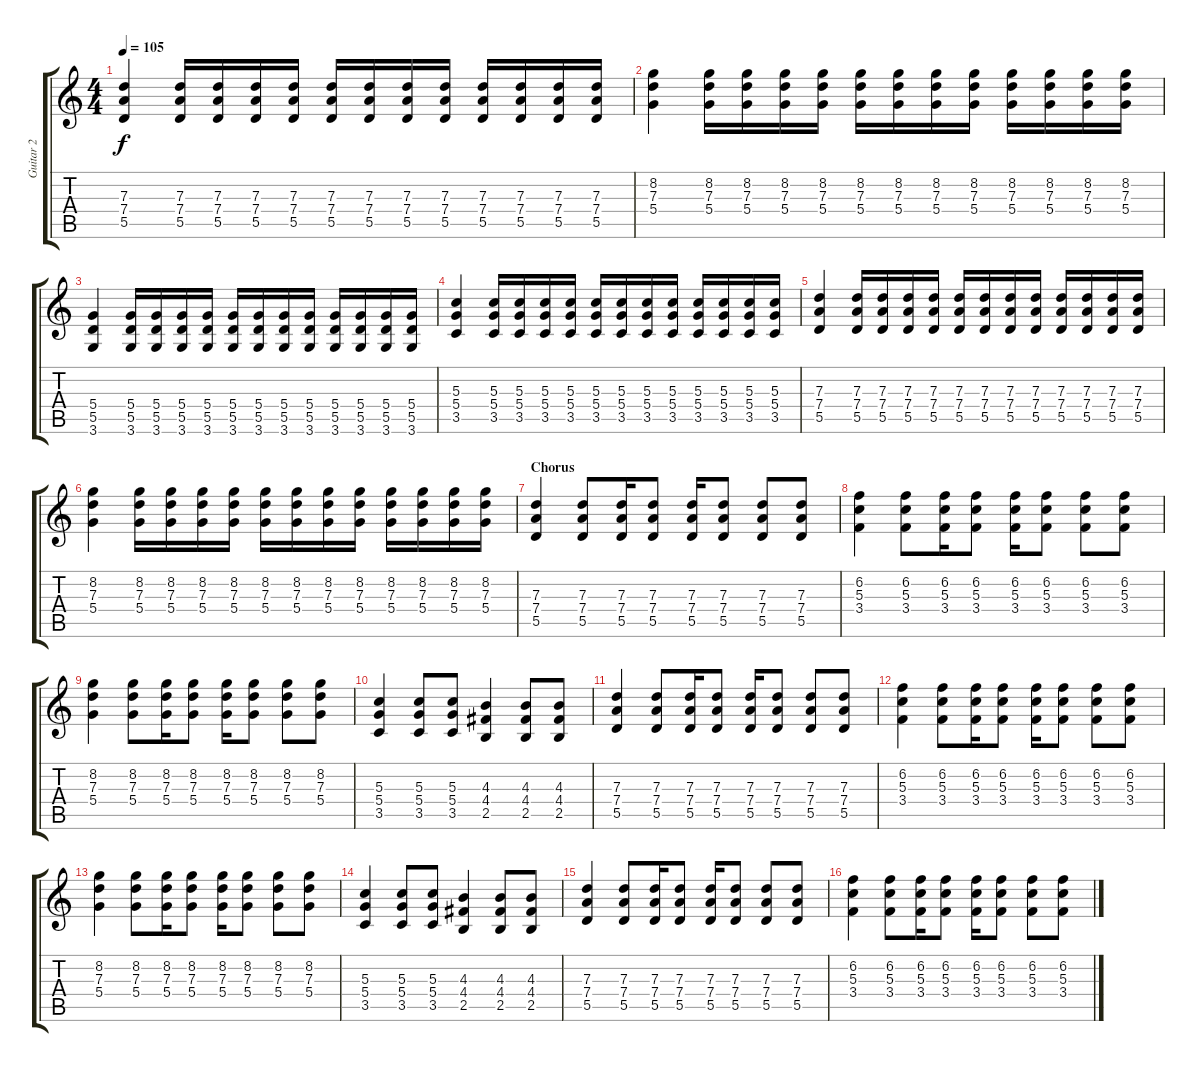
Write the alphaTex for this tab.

\track ("Guitar 2" "Guitar 2") {instrument distortionguitar}
\staff {score tabs}
\tuning (E4 B3 G3 D3 A2 E2) {hide}
\ts (4 4)
\tempo 105
\clef g2
\ks c
(7.3 7.4 5.5).4{dy f} (7.3 7.4 5.5).16 (7.3 7.4 5.5).16 (7.3 7.4 5.5).16 (7.3 7.4 5.5).16 (7.3 7.4 5.5).16 (7.3 7.4 5.5).16 (7.3 7.4 5.5).16 (7.3 7.4 5.5).16 (7.3 7.4 5.5).16 (7.3 7.4 5.5).16 (7.3 7.4 5.5).16 (7.3 7.4 5.5).16 |
(8.2 7.3 5.4).4 (8.2 7.3 5.4).16 (8.2 7.3 5.4).16 (8.2 7.3 5.4).16 (8.2 7.3 5.4).16 (8.2 7.3 5.4).16 (8.2 7.3 5.4).16 (8.2 7.3 5.4).16 (8.2 7.3 5.4).16 (8.2 7.3 5.4).16 (8.2 7.3 5.4).16 (8.2 7.3 5.4).16 (8.2 7.3 5.4).16 |
(5.4 5.5 3.6).4{volume 14} (5.4 5.5 3.6).16 (5.4 5.5 3.6).16 (5.4 5.5 3.6).16 (5.4 5.5 3.6).16 (5.4 5.5 3.6).16 (5.4 5.5 3.6).16 (5.4 5.5 3.6).16 (5.4 5.5 3.6).16 (5.4 5.5 3.6).16 (5.4 5.5 3.6).16 (5.4 5.5 3.6).16 (5.4 5.5 3.6).16 |
(5.3 5.4 3.5).4 (5.3 5.4 3.5).16 (5.3 5.4 3.5).16 (5.3 5.4 3.5).16 (5.3 5.4 3.5).16 (5.3 5.4 3.5).16 (5.3 5.4 3.5).16 (5.3 5.4 3.5).16 (5.3 5.4 3.5).16 (5.3 5.4 3.5).16 (5.3 5.4 3.5).16 (5.3 5.4 3.5).16 (5.3 5.4 3.5).16 |
(7.3 7.4 5.5).4 (7.3 7.4 5.5).16 (7.3 7.4 5.5).16 (7.3 7.4 5.5).16 (7.3 7.4 5.5).16 (7.3 7.4 5.5).16 (7.3 7.4 5.5).16 (7.3 7.4 5.5).16 (7.3 7.4 5.5).16 (7.3 7.4 5.5).16 (7.3 7.4 5.5).16 (7.3 7.4 5.5).16 (7.3 7.4 5.5).16 |
(8.2 7.3 5.4).4 (8.2 7.3 5.4).16 (8.2 7.3 5.4).16 (8.2 7.3 5.4).16 (8.2 7.3 5.4).16 (8.2 7.3 5.4).16 (8.2 7.3 5.4).16 (8.2 7.3 5.4).16 (8.2 7.3 5.4).16 (8.2 7.3 5.4).16 (8.2 7.3 5.4).16 (8.2 7.3 5.4).16 (8.2 7.3 5.4).16 |
\section ("" "Chorus")
(7.3 7.4 5.5).4 (7.3 7.4 5.5).8 (7.3 7.4 5.5).16 (7.3 7.4 5.5).8 (7.3 7.4 5.5).16 (7.3 7.4 5.5).8 (7.3 7.4 5.5).8 (7.3 7.4 5.5).8 |
(6.2 5.3 3.4).4 (6.2 5.3 3.4).8 (6.2 5.3 3.4).16 (6.2 5.3 3.4).8 (6.2 5.3 3.4).16 (6.2 5.3 3.4).8 (6.2 5.3 3.4).8 (6.2 5.3 3.4).8 |
(8.2 7.3 5.4).4 (8.2 7.3 5.4).8 (8.2 7.3 5.4).16 (8.2 7.3 5.4).8 (8.2 7.3 5.4).16 (8.2 7.3 5.4).8 (8.2 7.3 5.4).8 (8.2 7.3 5.4).8 |
(5.3 5.4 3.5).4 (5.3 5.4 3.5).8 (5.3 5.4 3.5).8 (4.3 4.4 2.5).4 (4.3 4.4 2.5).8 (4.3 4.4 2.5).8 |
(7.3 7.4 5.5).4 (7.3 7.4 5.5).8 (7.3 7.4 5.5).16 (7.3 7.4 5.5).8 (7.3 7.4 5.5).16 (7.3 7.4 5.5).8 (7.3 7.4 5.5).8 (7.3 7.4 5.5).8 |
(6.2 5.3 3.4).4 (6.2 5.3 3.4).8 (6.2 5.3 3.4).16 (6.2 5.3 3.4).8 (6.2 5.3 3.4).16 (6.2 5.3 3.4).8 (6.2 5.3 3.4).8 (6.2 5.3 3.4).8 |
(8.2 7.3 5.4).4 (8.2 7.3 5.4).8 (8.2 7.3 5.4).16 (8.2 7.3 5.4).8 (8.2 7.3 5.4).16 (8.2 7.3 5.4).8 (8.2 7.3 5.4).8 (8.2 7.3 5.4).8 |
(5.3 5.4 3.5).4 (5.3 5.4 3.5).8 (5.3 5.4 3.5).8 (4.3 4.4 2.5).4 (4.3 4.4 2.5).8 (4.3 4.4 2.5).8 |
(7.3 7.4 5.5).4 (7.3 7.4 5.5).8 (7.3 7.4 5.5).16 (7.3 7.4 5.5).8 (7.3 7.4 5.5).16 (7.3 7.4 5.5).8 (7.3 7.4 5.5).8 (7.3 7.4 5.5).8 |
(6.2 5.3 3.4).4 (6.2 5.3 3.4).8 (6.2 5.3 3.4).16 (6.2 5.3 3.4).8 (6.2 5.3 3.4).16 (6.2 5.3 3.4).8 (6.2 5.3 3.4).8 (6.2 5.3 3.4).8
